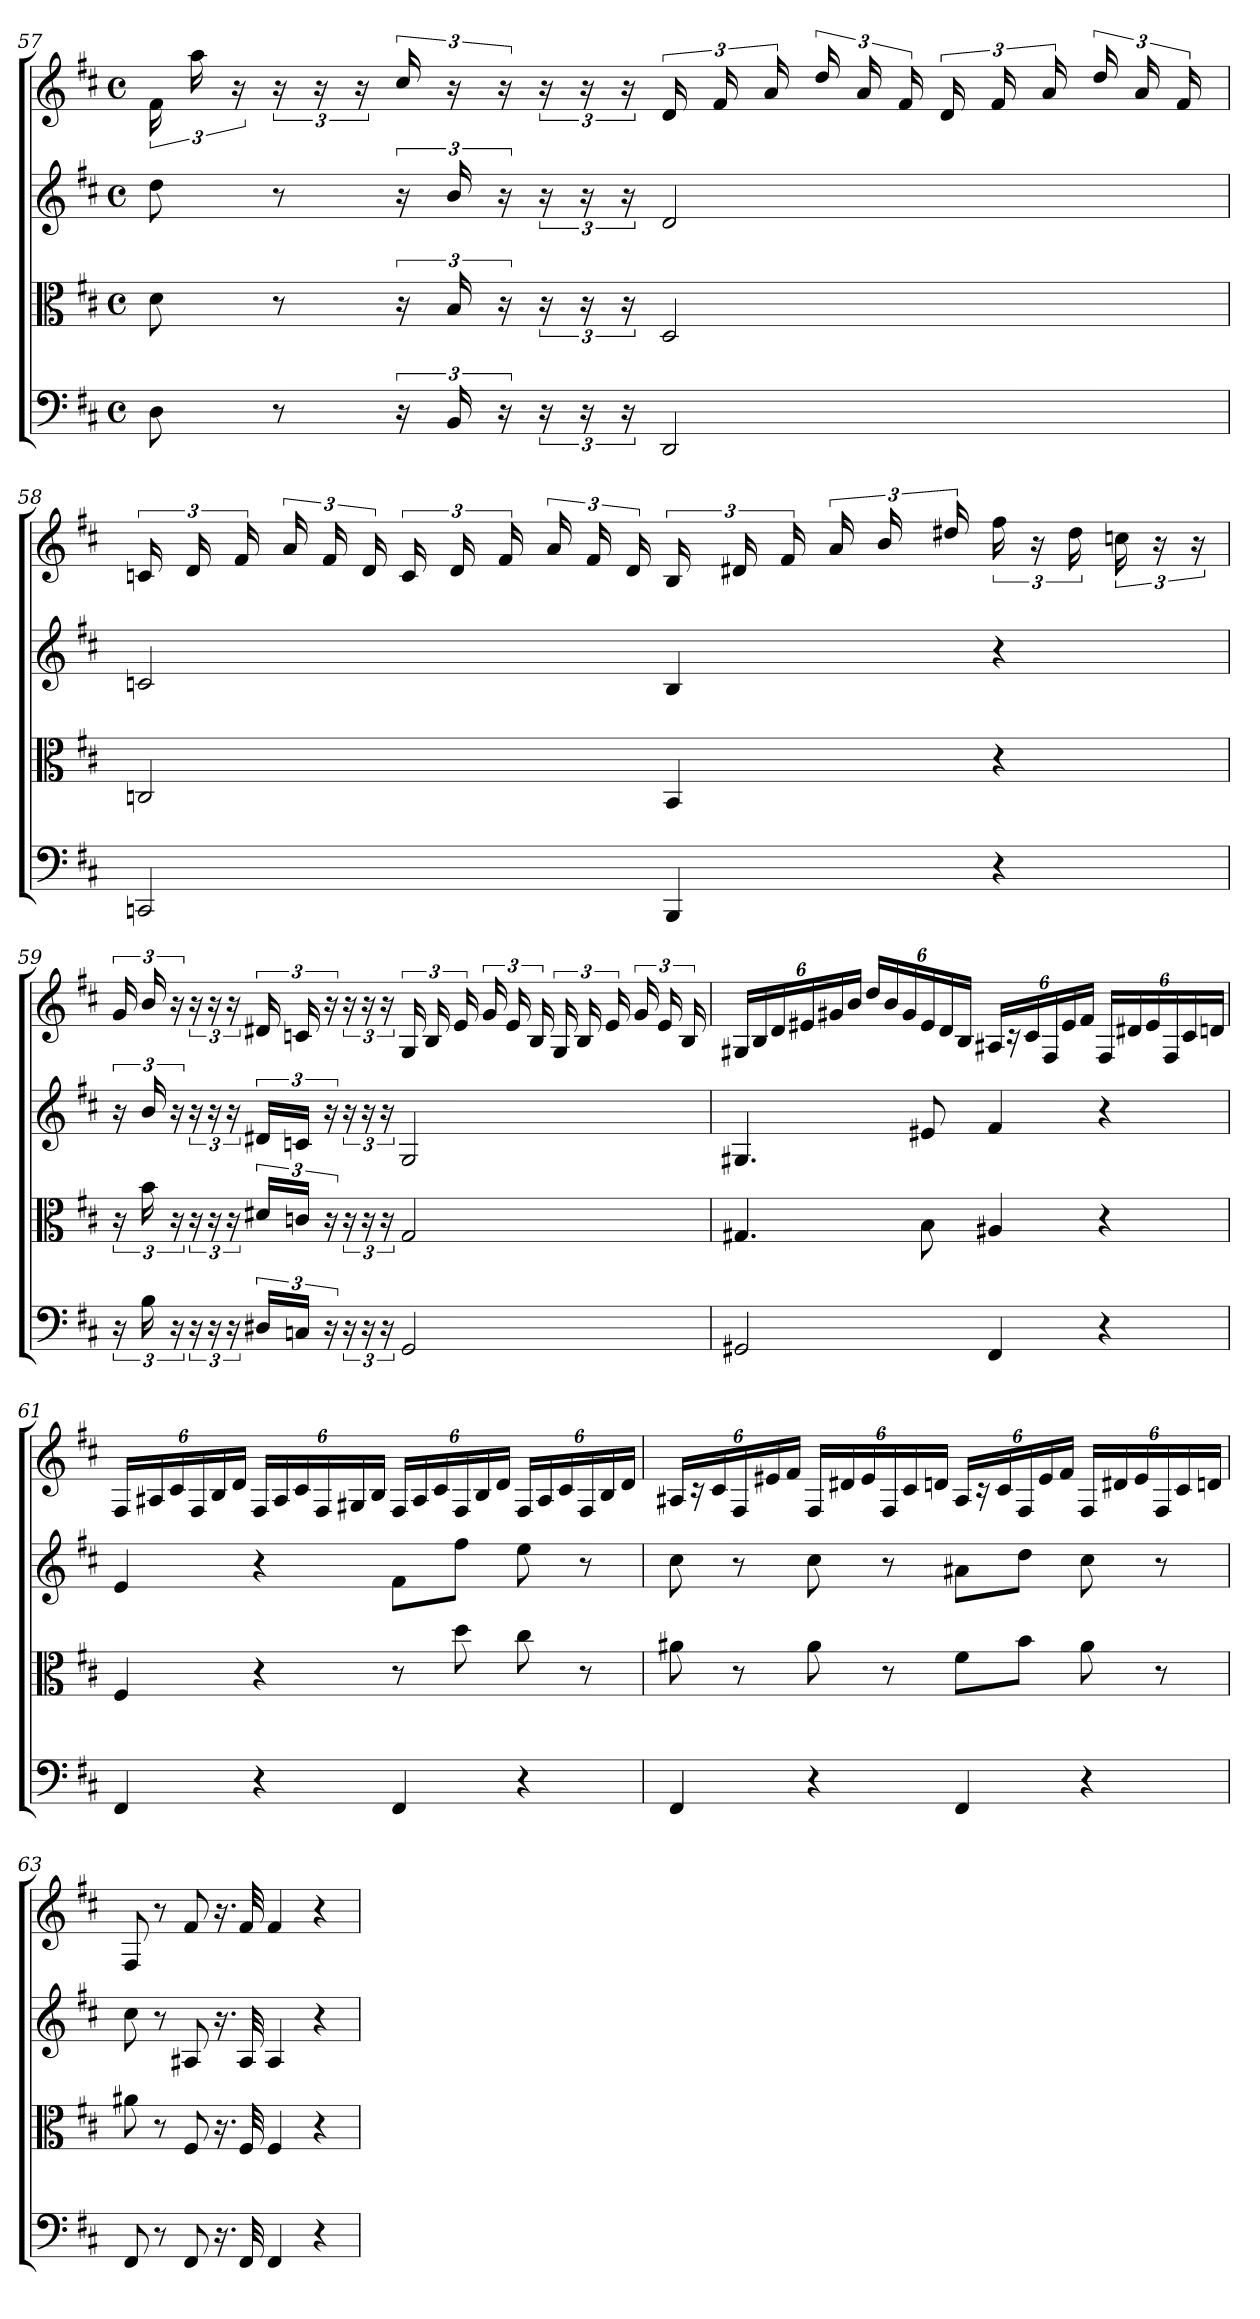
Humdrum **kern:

**kern	**kern	**kern	**kern
*part4	*part3	*part2	*part1
*staff4	*staff3	*staff2	*staff1
*clefF4	*clefC3	*clefG2	*clefG2
*k[f#c#]	*k[f#c#]	*k[f#c#]	*k[f#c#]
*b:	*b:	*b:	*b:
*M4/4	*M4/4	*M4/4	*M4/4
*met(c)	*met(c)	*met(c)	*met(c)
=57	=57	=57	=57
8D\	8d\	8dd\	24f#\
.	.	.	24aa\
.	.	.	24r
8r	8r	8r	24r
.	.	.	24r
.	.	.	24r
24r	24r	24r	24cc#/
24BB/	24B/	24b/	24r
24r	24r	24r	24r
24r	24r	24r	24r
24r	24r	24r	24r
24r	24r	24r	24r
2DD/	2D/	2d/	24d/
.	.	.	24f#/
.	.	.	24a/
.	.	.	24dd/
.	.	.	24a/
.	.	.	24f#/
.	.	.	24d/
.	.	.	24f#/
.	.	.	24a/
.	.	.	24dd/
.	.	.	24a/
.	.	.	24f#/
=58	=58	=58	=58
2CCn/	2Cn/	2cn/	24cn/
.	.	.	24d/
.	.	.	24f#/
.	.	.	24a/
.	.	.	24f#/
.	.	.	24d/
.	.	.	24c/
.	.	.	24d/
.	.	.	24f#/
.	.	.	24a/
.	.	.	24f#/
.	.	.	24d/
4BBB/	4BB/	4B/	24B/
.	.	.	24d#X/
.	.	.	24f#/
.	.	.	24a/
.	.	.	24b/
.	.	.	24dd#X/
4r	4r	4r	24ff#\
.	.	.	24r
.	.	.	24dd#\
.	.	.	24ccn\
.	.	.	24r
.	.	.	24r
=59	=59	=59	=59
24r	24r	24r	24g/
24B\	24b\	24b/	24b/
24r	24r	24r	24r
24r	24r	24r	24r
24r	24r	24r	24r
24r	24r	24r	24r
24D#X/LL	24d#X/LL	24d#X/LL	24d#X/
24Cn/JJ	24cn/JJ	24cn/JJ	24cn/
24r	24r	24r	24r
24r	24r	24r	24r
24r	24r	24r	24r
24r	24r	24r	24r
2GG/	2G/	2G/	24G/
.	.	.	24B/
.	.	.	24e/
.	.	.	24g/
.	.	.	24e/
.	.	.	24B/
.	.	.	24G/
.	.	.	24B/
.	.	.	24e/
.	.	.	24g/
.	.	.	24e/
.	.	.	24B/
=60	=60	=60	=60
2GG#X/	4.G#X/	4.G#X/	24G#X/LL
.	.	.	24B/
.	.	.	24d/
.	.	.	24e#X/
.	.	.	24g#X/
.	.	.	24b/JJ
.	.	.	24dd/LL
.	.	.	24b/
.	.	.	24g#/
.	8B\	8e#X/	24e#/
.	.	.	24d/
.	.	.	24B/JJ
4FF#/	4A#X/	4f#/	24A#X/LL
.	.	.	24r
.	.	.	24c#/
.	.	.	24F#/
.	.	.	24e#/
.	.	.	24f#/JJ
4r	4r	4r	24F#/LL
.	.	.	24d#X/
.	.	.	24e#/
.	.	.	24F#/
.	.	.	24c#/
.	.	.	24dn/JJ
=61	=61	=61	=61
4FF#/	4F#/	4e/	24F#/LL
.	.	.	24A#X/
.	.	.	24c#/
.	.	.	24F#/
.	.	.	24B/
.	.	.	24d/JJ
4r	4r	4r	24F#/LL
.	.	.	24A#/
.	.	.	24c#/
.	.	.	24F#/
.	.	.	24G#X/
.	.	.	24B/JJ
4FF#/	8r	8f#\L	24F#/LL
.	.	.	24A#/
.	.	.	24c#/
.	8dd\	8ff#\J	24F#/
.	.	.	24B/
.	.	.	24d/JJ
4r	8cc#\	8ee\	24F#/LL
.	.	.	24A#/
.	.	.	24c#/
.	8r	8r	24F#/
.	.	.	24B/
.	.	.	24d/JJ
=62	=62	=62	=62
4FF#/	8a#X\	8cc#\	24A#X/LL
.	.	.	24r
.	.	.	24c#/
.	8r	8r	24F#/
.	.	.	24e#X/
.	.	.	24f#/JJ
4r	8a#\	8cc#\	24F#/LL
.	.	.	24d#X/
.	.	.	24e#/
.	8r	8r	24F#/
.	.	.	24c#/
.	.	.	24dn/JJ
4FF#/	8f#\L	8a#X\L	24A#/LL
.	.	.	24r
.	.	.	24c#/
.	8b\J	8dd\J	24F#/
.	.	.	24e#/
.	.	.	24f#/JJ
4r	8a#\	8cc#\	24F#/LL
.	.	.	24d#X/
.	.	.	24e#/
.	8r	8r	24F#/
.	.	.	24c#/
.	.	.	24dn/JJ
=63	=63	=63	=63
8FF#/	8a#X\	8cc#\	8F#/
8r	8r	8r	8r
8FF#/	8F#/	8A#X/	8f#/
16.r	16.r	16.r	16.r
32FF#/	32F#/	32A#/	32f#/
4FF#/	4F#/	4A#/	4f#/
4r	4r	4r	4r
=	=	=	=
*-	*-	*-	*-
